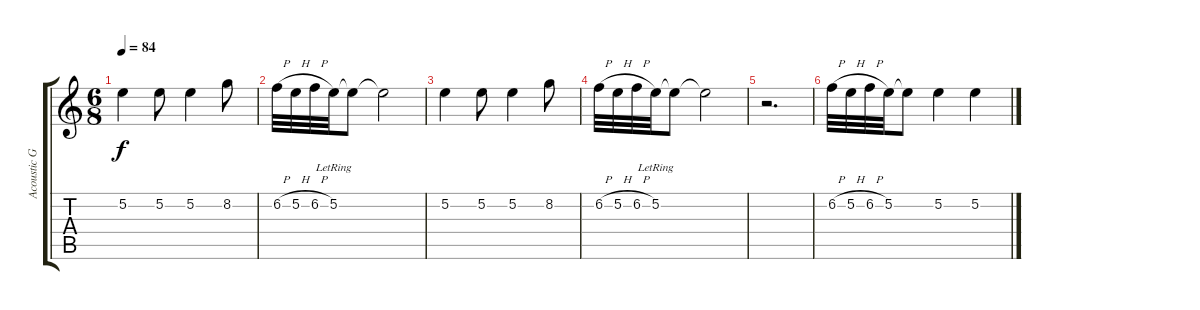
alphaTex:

\track ("Acoustic Guitar" "Acoustic G") {instrument acousticguitarnylon}
\staff {score tabs}
\tuning (E4 B3 G3 D3 A2 E2) {hide}
\ts (6 8)
\tempo 84
\clef g2
\ks c
5.2.4{dy f} 5.2.8 5.2.4 8.2.8 |
6.2{h}.32 5.2{h}.32 6.2{h}.32 5.2{lr}.32 5.2{t}.8 5.2{t}.2 |
5.2.4 5.2.8 5.2.4 8.2.8 |
6.2{h}.32 5.2{h}.32 6.2{h}.32 5.2{lr}.32 5.2{t}.8 5.2{t}.2 |
r.2{d} |
6.2{h}.32 5.2{h}.32 6.2{h}.32 5.2.32 5.2{t}.8 5.2.4 5.2.4
